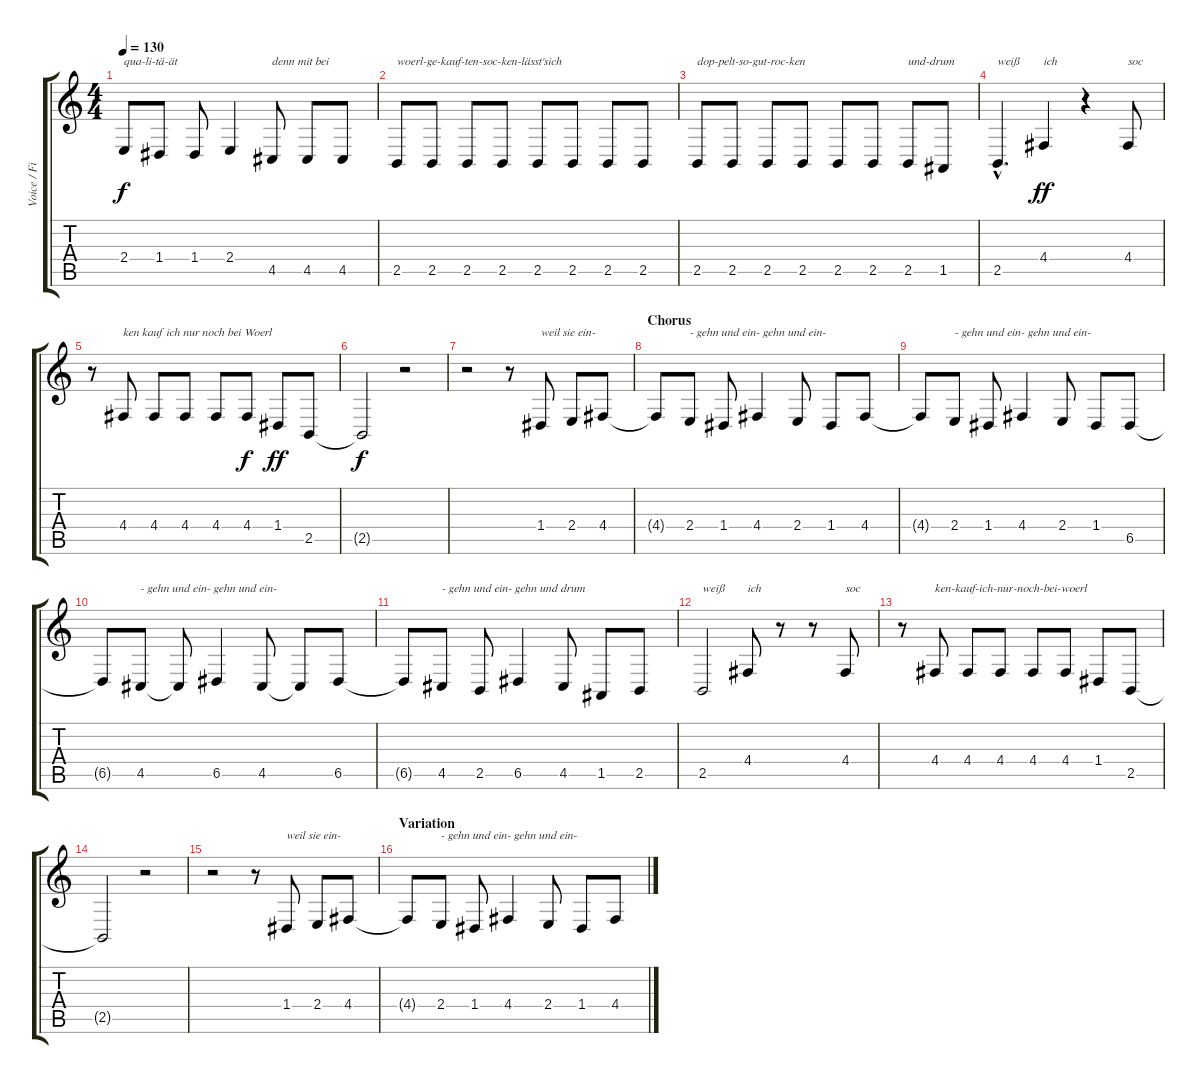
\track ("Voice / Fills" "Voice / Fi") {instrument lead2sawtooth}
\staff {score tabs}
\tuning (E4 B3 G3 D3 A2 E2) {hide}
\ts (4 4)
\tempo 130
\clef g2
\ks c
2.4.8{txt "qua-li-tä-ät" dy f} 1.4.8 1.4.8 2.4.4 4.5.8{txt "denn mit bei"} 4.5.8 4.5.8 |
2.5.8{txt "woerl-ge-kauf-ten-soc-ken-lässt'sich"} 2.5.8 2.5.8 2.5.8 2.5.8 2.5.8 2.5.8 2.5.8 |
2.5.8{txt "dop-pelt-so-gut-roc-ken"} 2.5.8 2.5.8 2.5.8 2.5.8 2.5.8 2.5.8{txt "und-drum"} 1.5.8 |
2.5{hac}.4{d txt "weiß"} 4.4.4{txt "ich" dy ff} r.4 4.4.8{txt "soc"} |
r.8 4.4.8{txt "ken kauf ich nur noch bei Woerl"} 4.4.8 4.4.8 4.4.8 4.4.8{dy f} 1.4.8{dy ff} 2.5.8 |
2.5{t}.2{dy f} r.2 |
r.2 r.8 1.4.8{txt "weil sie ein-"} 2.4.8 4.4.8 |
\section ("" "Chorus")
4.4{t}.8 2.4.8{txt "- gehn und ein- gehn und ein-"} 1.4.8 4.4.4 2.4.8 1.4.8 4.4.8 |
4.4{t}.8 2.4.8{txt "- gehn und ein- gehn und ein-"} 1.4.8 4.4.4 2.4.8 1.4.8 6.5.8 |
6.5{t}.8 4.5.8{txt "- gehn und ein- gehn und ein-"} 4.5{t}.8 6.5.4 4.5.8 4.5{t}.8 6.5.8 |
6.5{t}.8 4.5.8{txt "- gehn und ein- gehn und drum"} 2.5.8 6.5.4 4.5.8 1.5.8 2.5.8 |
2.5.2{txt "weiß"} 4.4.8{txt "ich"} r.8 r.8 4.4.8{txt "soc"} |
r.8 4.4.8{txt "ken-kauf-ich-nur-noch-bei-woerl"} 4.4.8 4.4.8 4.4.8 4.4.8 1.4.8 2.5.8 |
2.5{t}.2 r.2 |
r.2 r.8 1.4.8{txt "weil sie ein-"} 2.4.8 4.4.8 |
\section ("" "Variation")
4.4{t}.8 2.4.8{txt "- gehn und ein- gehn und ein-"} 1.4.8 4.4.4 2.4.8 1.4.8 4.4.8
